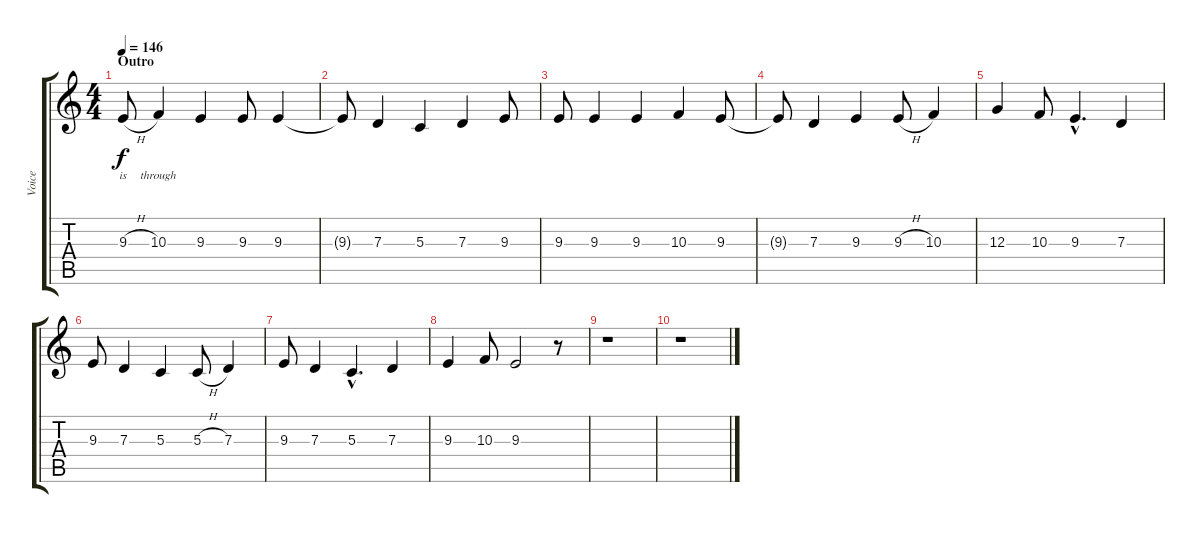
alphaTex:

\track ("Voice" "Voice") {instrument lead2sawtooth}
\staff {score tabs}
\tuning (E4 B3 G3 D3 A2 E2) {hide}
\ts (4 4)
\section ("" "Outro")
\tempo 146
\clef g2
\ks c
9.3{h}.8{lyrics (0 "is") lyrics (1 "") lyrics (2 "") lyrics (3 "") lyrics (4 "") dy f} 10.3.4{lyrics (0 "through") lyrics (1 "") lyrics (2 "") lyrics (3 "") lyrics (4 "")} 9.3.4 9.3.8 9.3.4 |
9.3{t}.8 7.3.4 5.3.4 7.3.4 9.3.8 |
9.3.8 9.3.4 9.3.4 10.3.4 9.3.8 |
9.3{t}.8 7.3.4 9.3.4 9.3{h}.8 10.3.4 |
12.3.4 10.3.8 9.3{hac}.4{d} 7.3.4 |
9.3.8 7.3.4 5.3.4 5.3{h}.8 7.3.4 |
9.3.8 7.3.4 5.3{hac}.4{d} 7.3.4 |
9.3.4 10.3.8 9.3.2 r.8 |
r.1 |
r.1
